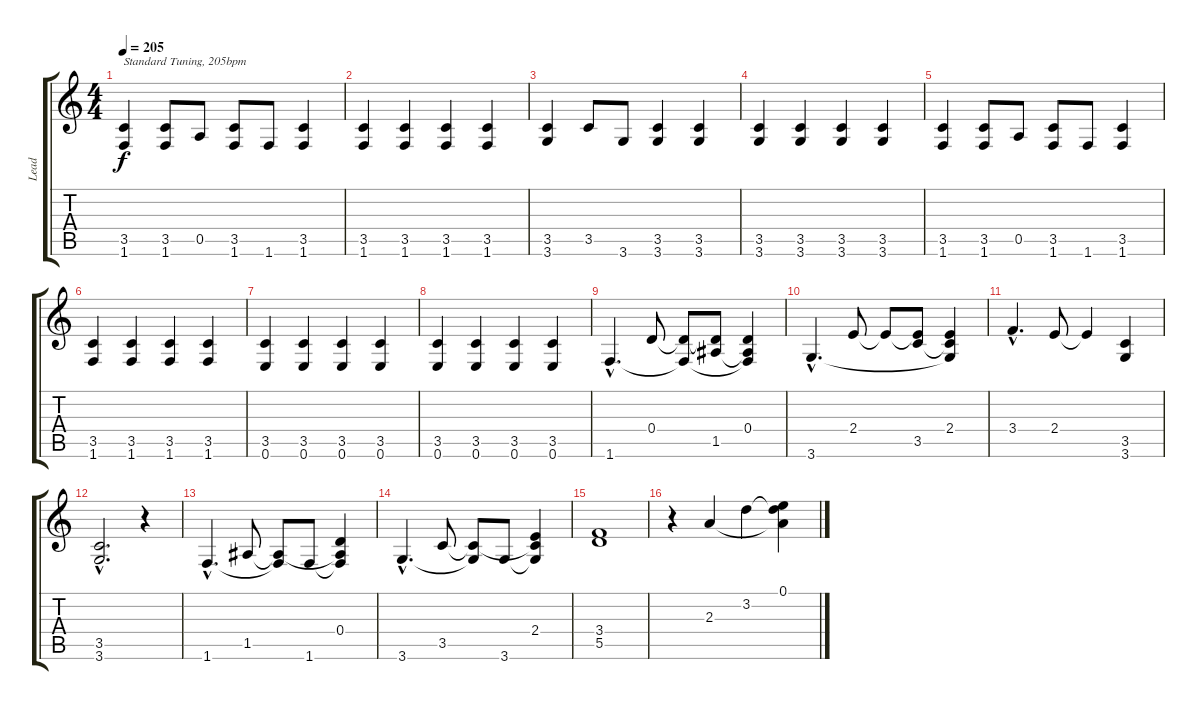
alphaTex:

\track ("Lead" "Lead") {instrument acousticguitarsteel}
\staff {score tabs}
\tuning (E4 B3 G3 D3 A2 E2) {hide}
\ts (4 4)
\tempo 205
\clef g2
\ks c
(3.5 1.6).4{txt "Standard Tuning, 205bpm" dy f instrument acousticguitarsteel} (3.5 1.6).8 0.5.8 (3.5 1.6).8 1.6.8 (3.5 1.6).4 |
(3.5 1.6).4 (3.5 1.6).4 (3.5 1.6).4 (3.5 1.6).4 |
(3.5 3.6).4 3.5.8 3.6.8 (3.5 3.6).4 (3.5 3.6).4 |
(3.5 3.6).4 (3.5 3.6).4 (3.5 3.6).4 (3.5 3.6).4 |
(3.5 1.6).4 (3.5 1.6).8 0.5.8 (3.5 1.6).8 1.6.8 (3.5 1.6).4 |
(3.5 1.6).4 (3.5 1.6).4 (3.5 1.6).4 (3.5 1.6).4 |
(3.5 0.6).4 (3.5 0.6).4 (3.5 0.6).4 (3.5 0.6).4 |
(3.5 0.6).4 (3.5 0.6).4 (3.5 0.6).4 (3.5 0.6).4 |
1.6{hac}.4{d} 0.4.8 (0.4{t} 1.6{t}).8 (0.4{t} 1.5).8 (0.4 1.5{t} 1.6{t}).4 |
3.6{hac}.4{d} 2.4.8 2.4{t}.8 (2.4{t} 3.5).8 (2.4 3.5{t} 3.6{t}).4 |
3.4{hac}.4{d} 2.4.8 2.4{t}.4 (3.5 3.6).4 |
(3.5{hac} 3.6{hac}).2{d} r.4 |
1.6{hac}.4{d} 1.5.8 (1.5{t} 1.6{t}).8 1.6.8 (0.4 1.5{t} 1.6{t}).4 |
3.6{hac}.4{d} 3.5.8 (3.5{t} 3.6{t}).8 3.6.8 (2.4 3.5{t} 3.6{t}).4 |
(3.4 5.5).1 |
r.4 2.3.4 3.2.4 (0.1 3.2{t} 2.3{t}).4
